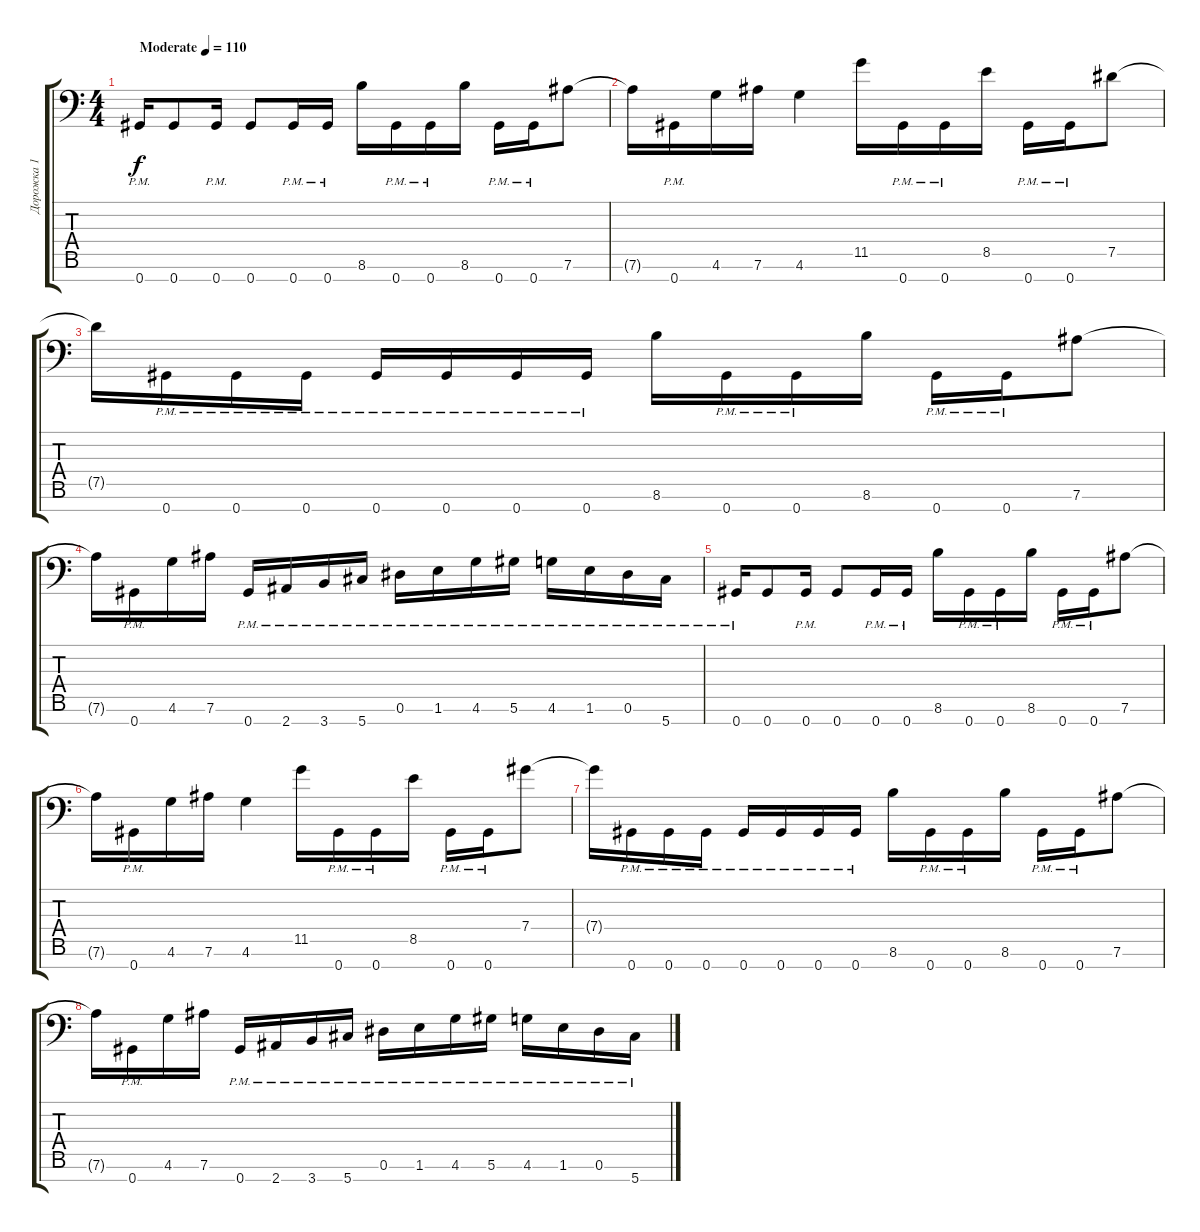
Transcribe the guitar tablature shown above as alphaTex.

\track ("Дорожка 1" "Дорожка 1") {instrument distortionguitar}
\staff {score tabs}
\tuning (Eb4 Bb3 Gb3 Db3 Ab2 Eb2 Ab1) {hide}
\ts (4 4)
\tempo (110 "Moderate")
\clef f4
\ks c
0.7{pm}.16{dy f instrument distortionguitar} 0.7.8 0.7{pm}.16 0.7.8 0.7{pm}.16 0.7{pm}.16 8.6.16 0.7{pm}.16 0.7{pm}.16 8.6.16 0.7{pm}.16 0.7{pm}.16 7.6.8 |
7.6{t}.16 0.7{pm}.16 4.6.16 7.6.16 4.6.4 11.5.16 0.7{pm}.16 0.7{pm}.16 8.5.16 0.7{pm}.16 0.7{pm}.16 7.5.8 |
7.5{t}.16 0.7{pm}.16 0.7{pm}.16 0.7{pm}.16 0.7{pm}.16 0.7{pm}.16 0.7{pm}.16 0.7{pm}.16 8.6.16 0.7{pm}.16 0.7{pm}.16 8.6.16 0.7{pm}.16 0.7{pm}.16 7.6.8 |
7.6{t}.16 0.7{pm}.16 4.6.16 7.6.16 0.7{pm}.16 2.7{pm}.16 3.7{pm}.16 5.7{pm}.16 0.6{pm}.16 1.6{pm}.16 4.6{pm}.16 5.6{pm}.16 4.6{pm}.16 1.6{pm}.16 0.6{pm}.16 5.7{pm}.16 |
0.7{pm}.16 0.7.8 0.7{pm}.16 0.7.8 0.7{pm}.16 0.7{pm}.16 8.6.16 0.7{pm}.16 0.7{pm}.16 8.6.16 0.7{pm}.16 0.7{pm}.16 7.6.8 |
7.6{t}.16 0.7{pm}.16 4.6.16 7.6.16 4.6.4 11.5.16 0.7{pm}.16 0.7{pm}.16 8.5.16 0.7{pm}.16 0.7{pm}.16 7.4.8 |
7.4{t}.16 0.7{pm}.16 0.7{pm}.16 0.7{pm}.16 0.7{pm}.16 0.7{pm}.16 0.7{pm}.16 0.7{pm}.16 8.6.16 0.7{pm}.16 0.7{pm}.16 8.6.16 0.7{pm}.16 0.7{pm}.16 7.6.8 |
7.6{t}.16 0.7{pm}.16 4.6.16 7.6.16 0.7{pm}.16 2.7{pm}.16 3.7{pm}.16 5.7{pm}.16 0.6{pm}.16 1.6{pm}.16 4.6{pm}.16 5.6{pm}.16 4.6{pm}.16 1.6{pm}.16 0.6{pm}.16 5.7{pm}.16
